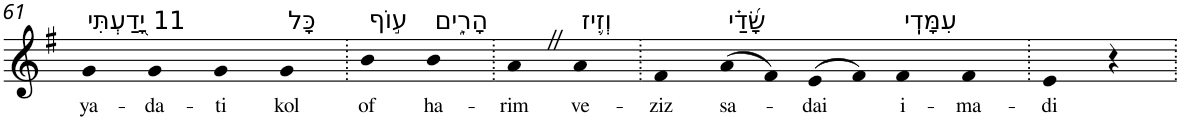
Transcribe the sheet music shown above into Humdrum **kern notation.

**kern	**text
*part1	*part1
*staff1	*staff1
*I"Piano	*
*I'Pno	*
!!LO:PB:g=z
*clefG2	*
*k[f#]	*
*G:	*
=61	=61
!LO:TX:a:t=11 יָ֭דַעְתִּי	!
!	!LO:LY:b
4g	ya-
!	!LO:LY:b
4g	-da-
!	!LO:LY:b
4g	-ti
!LO:TX:a:t=כָּל	!
!	!LO:LY:b
4g	kol
=62.	=62.
!LO:TX:a:t=ע֣וֹף	!
!	!LO:LY:b
4b	of
!LO:TX:a:t=הָרִ֑ים	!
!	!LO:LY:b
4b	ha-
=63.	=63.
!	!LO:LY:b
4aZ	-rim
!LO:TX:a:t=וְזִ֥יז	!
!	!LO:LY:b
4a	ve-
=64.	=64.
!	!LO:LY:b
4f#	-ziz
!LO:TX:a:t=שָׂ֝דַ֗י	!
!	!LO:LY:b
(>8a	sa-
8f#)	.
!	!LO:LY:b
(>8e	-dai
8f#)	.
!LO:TX:a:t=עִמָּדִֽי	!
!	!LO:LY:b
4f#	i-
!	!LO:LY:b
4f#	-ma-
=65.	=65.
!	!LO:LY:b
4e	-di
4r	.
=.	=.
*-	*-
